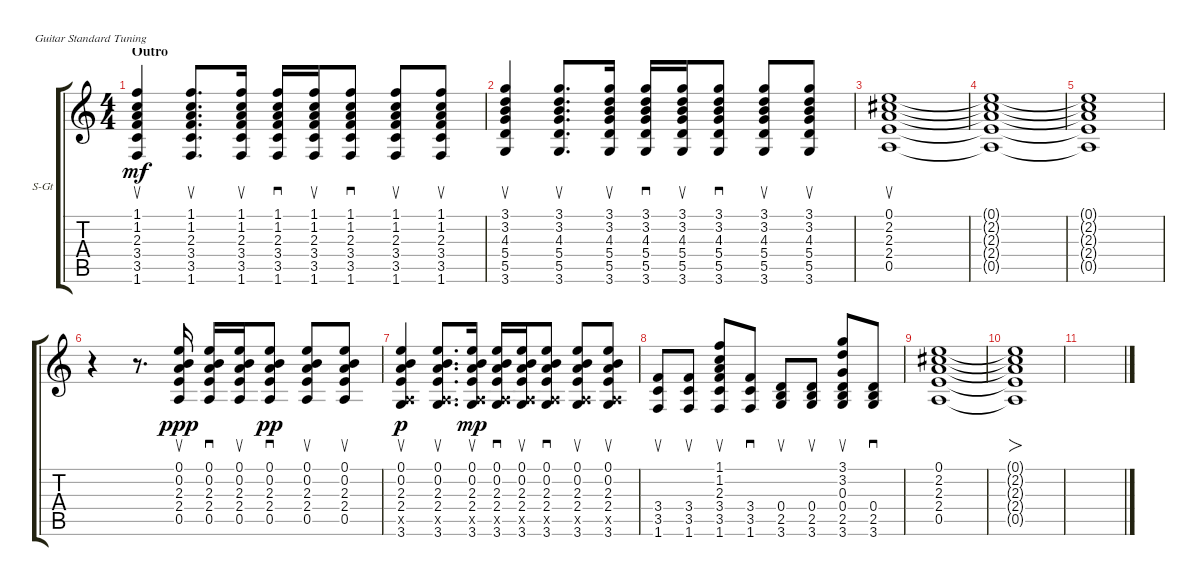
\bracketExtendMode groupsimilarinstruments
\firstSystemTrackNameOrientation horizontal
\otherSystemsTrackNameOrientation horizontal
\track ("Acoustic Guitar" "S-Gt") {instrument acousticguitarsteel}
\staff {score tabs}
\tuning (E4 B3 G3 D3 A2 E2)
\ts (4 4)
\section ("" "Outro")
\tempo (76 hide)
\tempo (70 0.5 hide)
\clef g2
\ks c
(1.1 1.2 2.3 3.4 3.5 1.6).4{su dy mf} (1.1 1.2 2.3 3.4 3.5 1.6).8{d su} (1.1 1.2 2.3 3.4 3.5 1.6).16{su} (1.1 1.2 2.3 3.4 3.5 1.6).16{sd} (1.1 1.2 2.3 3.4 3.5 1.6).16{su} (1.1 1.2 2.3 3.4 3.5 1.6).8{sd} (1.1 1.2 2.3 3.4 3.5 1.6).8{su} (1.1 1.2 2.3 3.4 3.5 1.6).8{su} |
\tempo (65 hide)
\tempo (62 0.75 hide)
(3.1 3.2 4.3 5.4 5.5 3.6).4{su} (3.1 3.2 4.3 5.4 5.5 3.6).8{d su} (3.1 3.2 4.3 5.4 5.5 3.6).16{su} (3.1 3.2 4.3 5.4 5.5 3.6).16{sd} (3.1 3.2 4.3 5.4 5.5 3.6).16{su} (3.1 3.2 4.3 5.4 5.5 3.6).8{sd} (3.1 3.2 4.3 5.4 5.5 3.6).8{su} (3.1 3.2 4.3 5.4 5.5 3.6).8{su} |
\tempo (60 hide)
(0.1 2.2 2.3 2.4 0.5).1{su} |
(0.1{t} 2.2{t} 2.3{t} 2.4{t} 0.5{t}).1 |
\tempo (60 hide)
\tempo (65 0.4375 hide)
\tempo (62 0.5625 hide)
(0.1{t} 2.2{t} 2.3{t} 2.4{t} 0.5{t}).1 |
\tempo (60 hide)
\tempo (40 0.5 hide)
r.4 r.8{d} (0.1 0.2 2.3 2.4 0.5).16{su dy ppp} (0.1 0.2 2.3 2.4 0.5).16{sd} (0.1 0.2 2.3 2.4 0.5).16{su} (0.1 0.2 2.3 2.4 0.5).8{sd dy pp} (0.1 0.2 2.3 2.4 0.5).8{su} (0.1 0.2 2.3 2.4 0.5).8{su} |
\tempo (76 hide)
(0.1 0.2 2.3 2.4 0.5{x} 3.6).4{su dy p} (0.1 0.2 2.3 2.4 0.5{x} 3.6).8{d su} (0.1 0.2 2.3 2.4 0.5{x} 3.6).16{su dy mp} (0.1 0.2 2.3 2.4 0.5{x} 3.6).16{sd} (0.1 0.2 2.3 2.4 0.5{x} 3.6).16{su} (0.1 0.2 2.3 2.4 0.5{x} 3.6).8{sd} (0.1 0.2 2.3 2.4 0.5{x} 3.6).8{su} (0.1 0.2 2.3 2.4 0.5{x} 3.6).8{su} |
\tempo (70 hide)
(3.4 3.5 1.6).8{su} (3.4 3.5 1.6).8{su} (1.1 1.2 2.3 3.4 3.5 1.6).8{su} (3.4 3.5 1.6).8{sd} (0.4 2.5 3.6).8{su} (0.4 2.5 3.6).8{su} (3.1 3.2 0.3 0.4 2.5 3.6).8{su} (0.4 2.5 3.6).8{sd} |
(0.1 2.2 2.3 2.4 0.5).1 |
(0.1{t} 2.2{t} 2.3{t} 2.4{t} 0.5{t}).1{fo} |
\tempo (30 hide)
